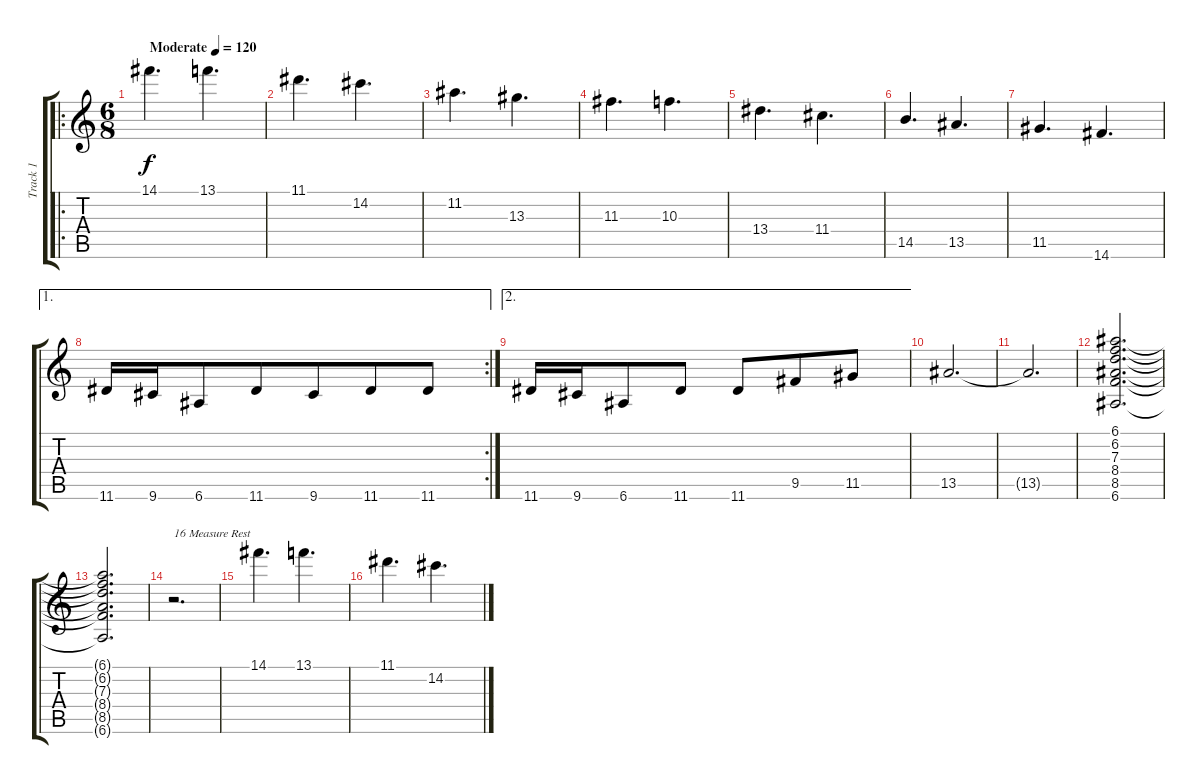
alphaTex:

\track ("Track 1" "Track 1") {instrument distortionguitar}
\staff {score tabs}
\tuning (E4 B3 G3 D3 A2 E2) {hide}
\ro
\ts (6 8)
\tempo (120 "Moderate")
\clef g2
\ks c
14.1.4{d dy f instrument distortionguitar beam merge} 13.1.4{d} |
11.1.4{d} 14.2.4{d} |
11.2.4{d} 13.3.4{d} |
11.3.4{d} 10.3.4{d} |
13.4.4{d} 11.4.4{d} |
14.5.4{d beam merge} 13.5.4{d} |
11.5.4{d} 14.6.4{d} |
\ae 1
\rc 2
11.6.16 9.6.16{beam merge} 6.6.8{beam merge} 11.6.8{beam merge} 9.6.8 11.6.8 11.6.8 |
\ae 2
11.6.16 9.6.16{beam merge} 6.6.8 11.6.8 11.6.8 9.5.8{beam merge} 11.5.8 |
13.5.2{d} |
13.5{t}.2{d} |
(6.1 6.2 7.3 8.4 8.5 6.6).2{d} |
(6.1{t} 6.2{t} 7.3{t} 8.4{t} 8.5{t} 6.6{t}).2{d} |
r.2{d txt "16 Measure Rest"} |
14.1.4{d} 13.1.4{d} |
11.1.4{d} 14.2.4{d}
